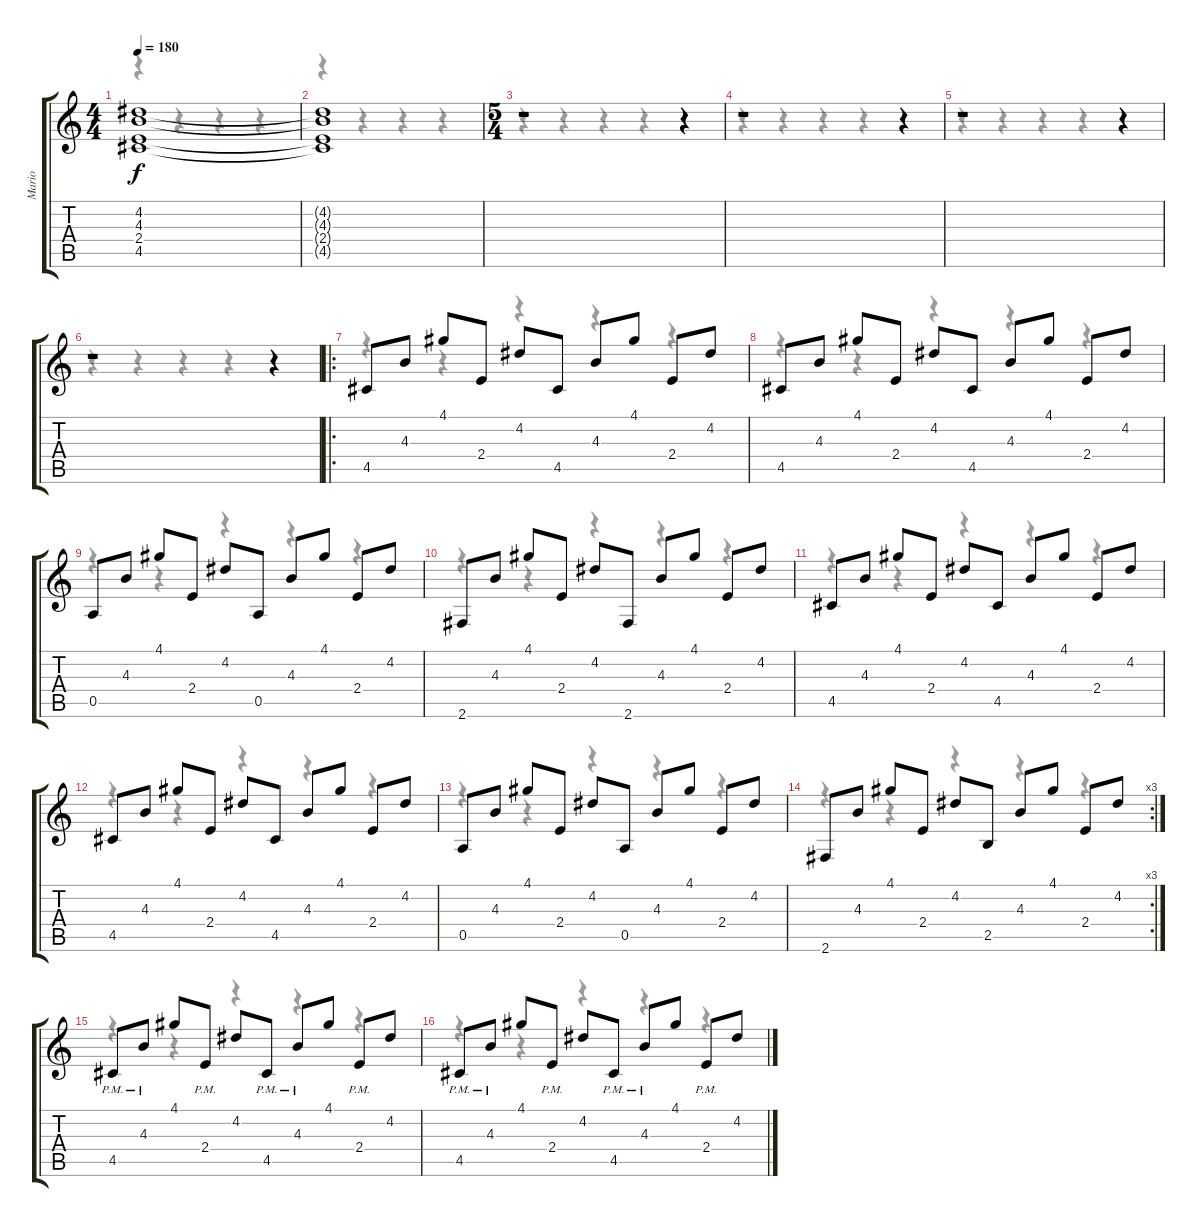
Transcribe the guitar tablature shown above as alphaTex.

\track ("Mario" "Mario") {instrument overdrivenguitar}
\staff {score tabs}
\tuning (E4 B3 G3 D3 A2 E2) {hide}
\voice
\ts (4 4)
\tempo 180
\clef g2
\ks c
(4.2{t} 4.3{t} 2.4{t} 4.5{t}).1{dy f} |
(4.2{t} 4.3{t} 2.4{t} 4.5{t}).1 |
\ts (5 4)
r.1 r.4 |
r.1 r.4 |
r.1 r.4 |
r.1 r.4 |
\ro
4.5.8 4.3.8 4.1.8 2.4.8 4.2.8 4.5.8 4.3.8 4.1.8 2.4.8 4.2.8 |
4.5.8 4.3.8 4.1.8 2.4.8 4.2.8 4.5.8 4.3.8 4.1.8 2.4.8 4.2.8 |
0.5.8 4.3.8 4.1.8 2.4.8 4.2.8 0.5.8 4.3.8 4.1.8 2.4.8 4.2.8 |
2.6.8 4.3.8 4.1.8 2.4.8 4.2.8 2.6.8 4.3.8 4.1.8 2.4.8 4.2.8 |
4.5.8 4.3.8 4.1.8 2.4.8 4.2.8 4.5.8 4.3.8 4.1.8 2.4.8 4.2.8 |
4.5.8 4.3.8 4.1.8 2.4.8 4.2.8 4.5.8 4.3.8 4.1.8 2.4.8 4.2.8 |
0.5.8 4.3.8 4.1.8 2.4.8 4.2.8 0.5.8 4.3.8 4.1.8 2.4.8 4.2.8 |
\rc 3
2.6.8 4.3.8 4.1.8 2.4.8 4.2.8 2.5.8 4.3.8 4.1.8 2.4.8 4.2.8 |
4.5{pm}.8 4.3{pm}.8 4.1.8 2.4{pm}.8 4.2.8 4.5{pm}.8 4.3{pm}.8 4.1.8 2.4{pm}.8 4.2.8 |
4.5{pm}.8 4.3{pm}.8 4.1.8 2.4{pm}.8 4.2.8 4.5{pm}.8 4.3{pm}.8 4.1.8 2.4{pm}.8 4.2.8
\voice
\clef g2
\ottava regular
\simile none
\ks c
r.4{dy f} r.4 r.4 r.4 |
r.4 r.4 r.4 r.4 |
r.4 r.4 r.4 r.4 r.4 |
r.4 r.4 r.4 r.4 r.4 |
r.4 r.4 r.4 r.4 r.4 |
r.4 r.4 r.4 r.4 r.4 |
r.4 r.4 r.4 r.4 r.4 |
r.4 r.4 r.4 r.4 r.4 |
r.4 r.4 r.4 r.4 r.4 |
r.4 r.4 r.4 r.4 r.4 |
r.4 r.4 r.4 r.4 r.4 |
r.4 r.4 r.4 r.4 r.4 |
r.4 r.4 r.4 r.4 r.4 |
r.4 r.4 r.4 r.4 r.4 |
r.4 r.4 r.4 r.4 r.4 |
r.4 r.4 r.4 r.4 r.4
